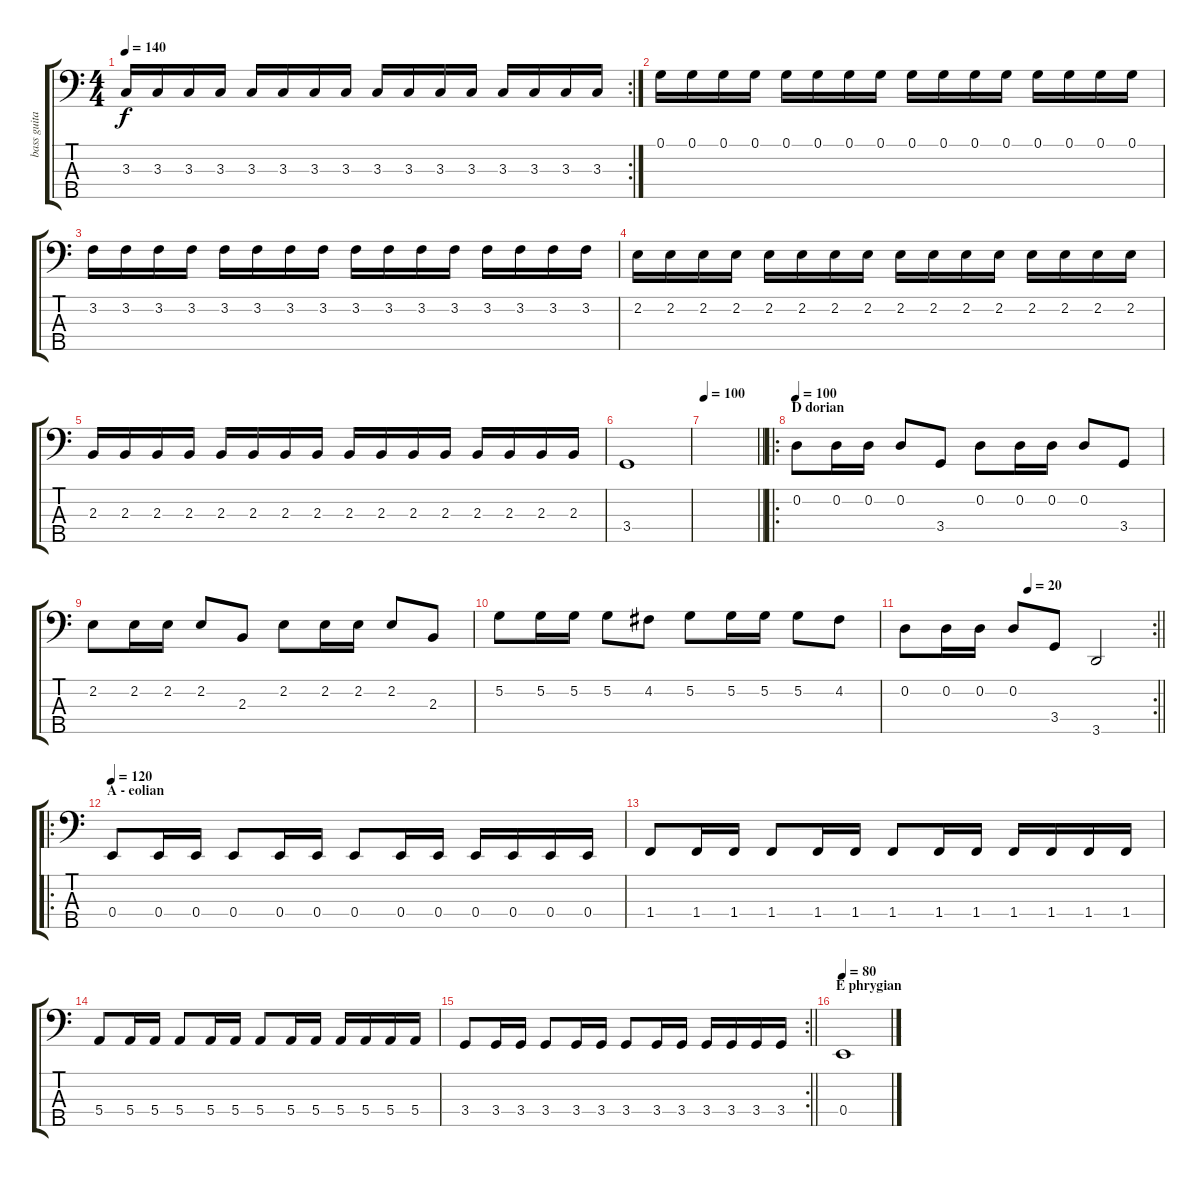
\track ("bass guitar" "bass guita") {instrument electricbasspick}
\staff {score tabs}
\tuning (G2 D2 A1 E1 B0) {hide}
\rc 2
\ts (4 4)
\tempo 140
\clef f4
\ks c
3.3.16{dy f} 3.3.16 3.3.16 3.3.16 3.3.16 3.3.16 3.3.16 3.3.16 3.3.16 3.3.16 3.3.16 3.3.16 3.3.16 3.3.16 3.3.16 3.3.16 |
0.1.16 0.1.16 0.1.16 0.1.16 0.1.16 0.1.16 0.1.16 0.1.16 0.1.16 0.1.16 0.1.16 0.1.16 0.1.16 0.1.16 0.1.16 0.1.16 |
3.2.16 3.2.16 3.2.16 3.2.16 3.2.16 3.2.16 3.2.16 3.2.16 3.2.16 3.2.16 3.2.16 3.2.16 3.2.16 3.2.16 3.2.16 3.2.16 |
2.2.16 2.2.16 2.2.16 2.2.16 2.2.16 2.2.16 2.2.16 2.2.16 2.2.16 2.2.16 2.2.16 2.2.16 2.2.16 2.2.16 2.2.16 2.2.16 |
2.3.16 2.3.16 2.3.16 2.3.16 2.3.16 2.3.16 2.3.16 2.3.16 2.3.16 2.3.16 2.3.16 2.3.16 2.3.16 2.3.16 2.3.16 2.3.16 |
3.4.1 |
\tempo 100
\barLineRight lightlight
|
\ro
\section ("" "D dorian")
\tempo 100
0.2.8 0.2.16 0.2.16 0.2.8 3.4.8 0.2.8 0.2.16 0.2.16 0.2.8 3.4.8 |
2.2.8 2.2.16 2.2.16 2.2.8 2.3.8 2.2.8 2.2.16 2.2.16 2.2.8 2.3.8 |
5.2.8 5.2.16 5.2.16 5.2.8 4.2.8 5.2.8 5.2.16 5.2.16 5.2.8 4.2.8 |
\rc 2
\tempo (20 0.5)
\barLineRight lightlight
0.2.8 0.2.16 0.2.16 0.2.8 3.4.8 3.5.2 |
\ro
\section ("" "A - eolian")
\tempo 120
0.4.8 0.4.16 0.4.16 0.4.8 0.4.16 0.4.16 0.4.8 0.4.16 0.4.16 0.4.16 0.4.16 0.4.16 0.4.16 |
1.4.8 1.4.16 1.4.16 1.4.8 1.4.16 1.4.16 1.4.8 1.4.16 1.4.16 1.4.16 1.4.16 1.4.16 1.4.16 |
5.4.8 5.4.16 5.4.16 5.4.8 5.4.16 5.4.16 5.4.8 5.4.16 5.4.16 5.4.16 5.4.16 5.4.16 5.4.16 |
\rc 2
\barLineRight lightlight
3.4.8 3.4.16 3.4.16 3.4.8 3.4.16 3.4.16 3.4.8 3.4.16 3.4.16 3.4.16 3.4.16 3.4.16 3.4.16 |
\section ("" "E phrygian")
\tempo 80
0.4.1
